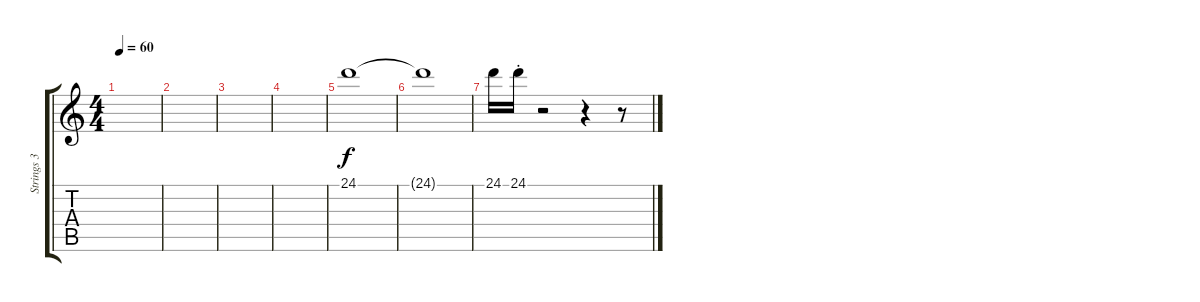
\track ("Strings 3" "Strings 3") {instrument stringensemble2}
\staff {score tabs}
\tuning (D4 A3 F3 C3 G2 D2) {hide}
\ts (4 4)
\tempo 60
\clef g2
\ks c
|
|
|
|
24.1.1 |
24.1{t}.1 |
24.1.16 24.1{st}.16 r.2 r.4 r.8
